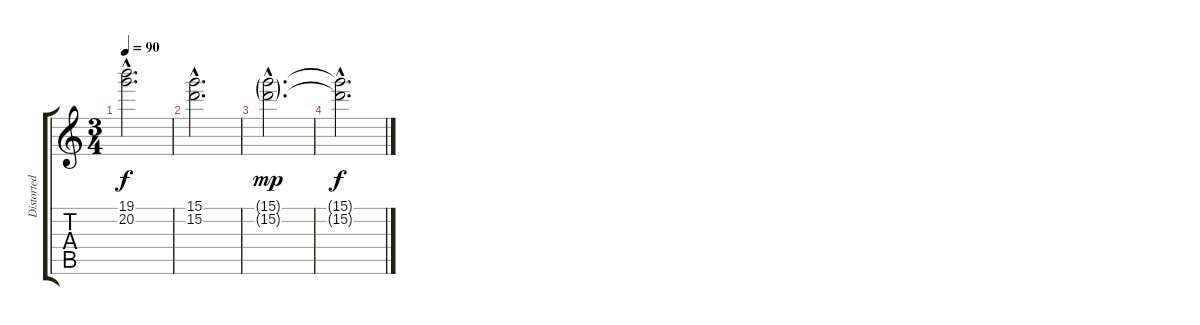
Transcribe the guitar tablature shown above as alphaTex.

\track ("Distorted Guitar II" "Distorted ") {instrument distortionguitar}
\staff {score tabs}
\tuning (E4 B3 G3 D3 A2 E2) {hide}
\ts (3 4)
\tempo 90
\clef g2
\ks c
(19.1{hac} 20.2{hac}).2{d dy f} |
(15.1{hac} 15.2{hac}).2{d} |
(15.1{g hac} 15.2{g hac}).2{d dy mp} |
(15.1{hac t} 15.2{hac t}).2{d dy f}
